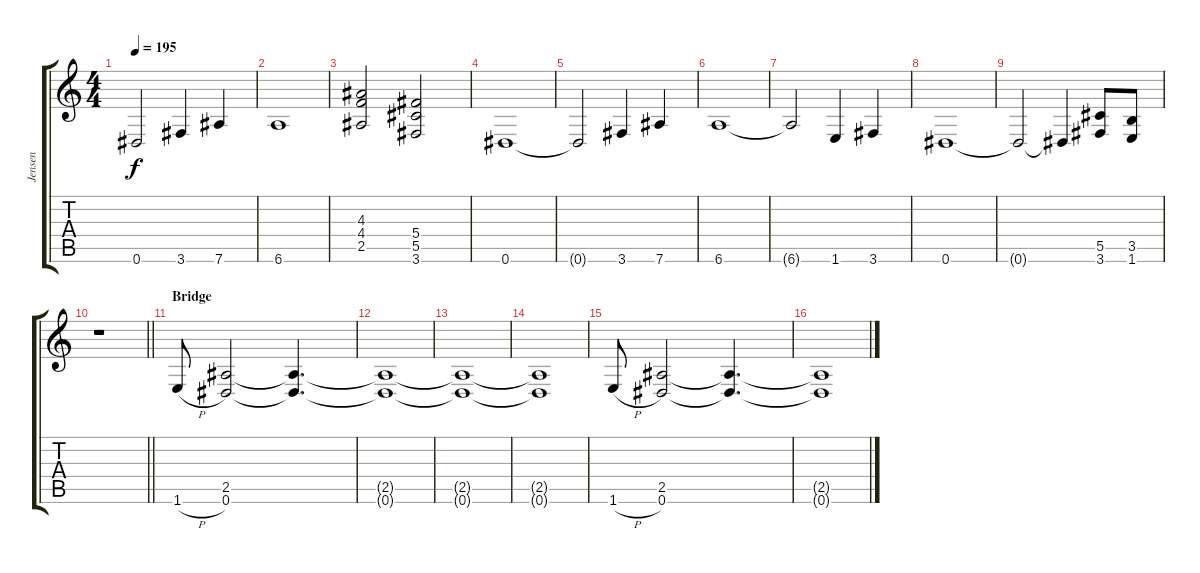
\track ("Jensen" "Jensen") {instrument distortionguitar}
\staff {score tabs}
\tuning (Eb4 Bb3 Gb3 Db3 Ab2 Eb2) {hide}
\ts (4 4)
\tempo 195
\clef g2
\ks c
0.6{t}.2{dy f} 3.6.4 7.6.4 |
6.6.1 |
(4.3 4.4 2.5).2 (5.4 5.5 3.6).2 |
0.6.1 |
0.6{t}.2 3.6.4 7.6.4 |
6.6.1 |
6.6{t}.2 1.6.4 3.6.4 |
0.6.1 |
0.6{t}.2 0.6{t}.4 (5.5 3.6).8 (3.5 1.6).8 |
\barLineRight lightlight
r.1 |
\section ("" "Bridge")
1.6{h}.8 (2.5 0.6).2 (2.5{t} 0.6{t}).4{d} |
(2.5{t} 0.6{t}).1 |
(2.5{t} 0.6{t}).1 |
(2.5{t} 0.6{t}).1 |
1.6{h}.8 (2.5 0.6).2 (2.5{t} 0.6{t}).4{d} |
(2.5{t} 0.6{t}).1
